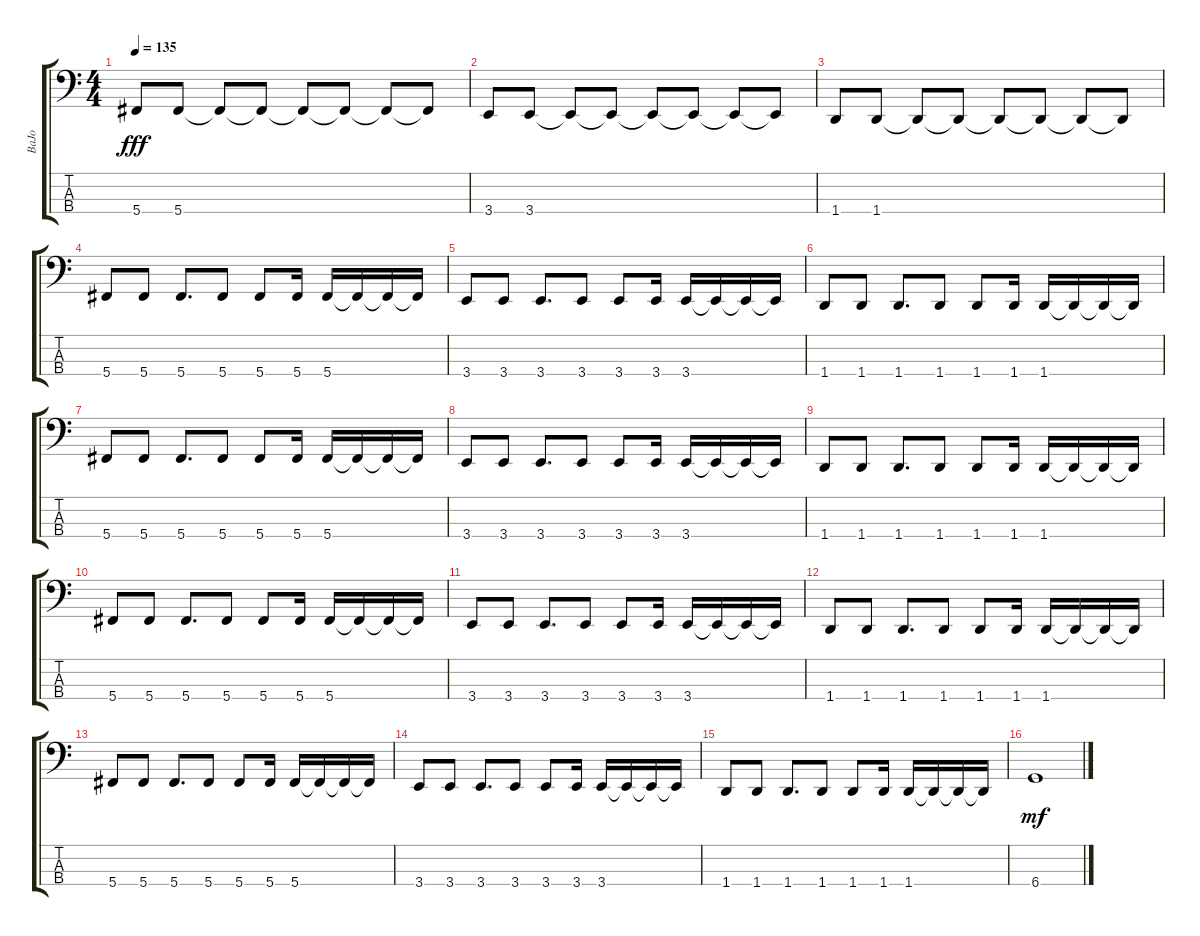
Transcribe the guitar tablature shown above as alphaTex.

\track ("BaJo" "BaJo") {instrument electricbasspick}
\staff {score tabs}
\tuning (Gb2 Db2 Ab1 Db1) {hide}
\ts (4 4)
\tempo 135
\clef f4
\ks c
5.4.8{dy fff} 5.4.8 5.4{t}.8 5.4{t}.8 5.4{t}.8 5.4{t}.8 5.4{t}.8 5.4{t}.8 |
3.4.8 3.4.8 3.4{t}.8 3.4{t}.8 3.4{t}.8 3.4{t}.8 3.4{t}.8 3.4{t}.8 |
1.4.8 1.4.8 1.4{t}.8 1.4{t}.8 1.4{t}.8 1.4{t}.8 1.4{t}.8 1.4{t}.8 |
5.4.8 5.4.8 5.4.8{d} 5.4.8 5.4.8 5.4.16 5.4.16 5.4{t}.16 5.4{t}.16 5.4{t}.16 |
3.4.8 3.4.8 3.4.8{d} 3.4.8 3.4.8 3.4.16 3.4.16 3.4{t}.16 3.4{t}.16 3.4{t}.16 |
1.4.8 1.4.8 1.4.8{d} 1.4.8 1.4.8 1.4.16 1.4.16 1.4{t}.16 1.4{t}.16 1.4{t}.16 |
5.4.8 5.4.8 5.4.8{d} 5.4.8 5.4.8 5.4.16 5.4.16 5.4{t}.16 5.4{t}.16 5.4{t}.16 |
3.4.8 3.4.8 3.4.8{d} 3.4.8 3.4.8 3.4.16 3.4.16 3.4{t}.16 3.4{t}.16 3.4{t}.16 |
1.4.8 1.4.8 1.4.8{d} 1.4.8 1.4.8 1.4.16 1.4.16 1.4{t}.16 1.4{t}.16 1.4{t}.16 |
5.4.8 5.4.8 5.4.8{d} 5.4.8 5.4.8 5.4.16 5.4.16 5.4{t}.16 5.4{t}.16 5.4{t}.16 |
3.4.8 3.4.8 3.4.8{d} 3.4.8 3.4.8 3.4.16 3.4.16 3.4{t}.16 3.4{t}.16 3.4{t}.16 |
1.4.8 1.4.8 1.4.8{d} 1.4.8 1.4.8 1.4.16 1.4.16 1.4{t}.16 1.4{t}.16 1.4{t}.16 |
5.4.8 5.4.8 5.4.8{d} 5.4.8 5.4.8 5.4.16 5.4.16 5.4{t}.16 5.4{t}.16 5.4{t}.16 |
3.4.8 3.4.8 3.4.8{d} 3.4.8 3.4.8 3.4.16 3.4.16 3.4{t}.16 3.4{t}.16 3.4{t}.16 |
1.4.8 1.4.8 1.4.8{d} 1.4.8 1.4.8 1.4.16 1.4.16 1.4{t}.16 1.4{t}.16 1.4{t}.16 |
6.4.1{dy mf}
